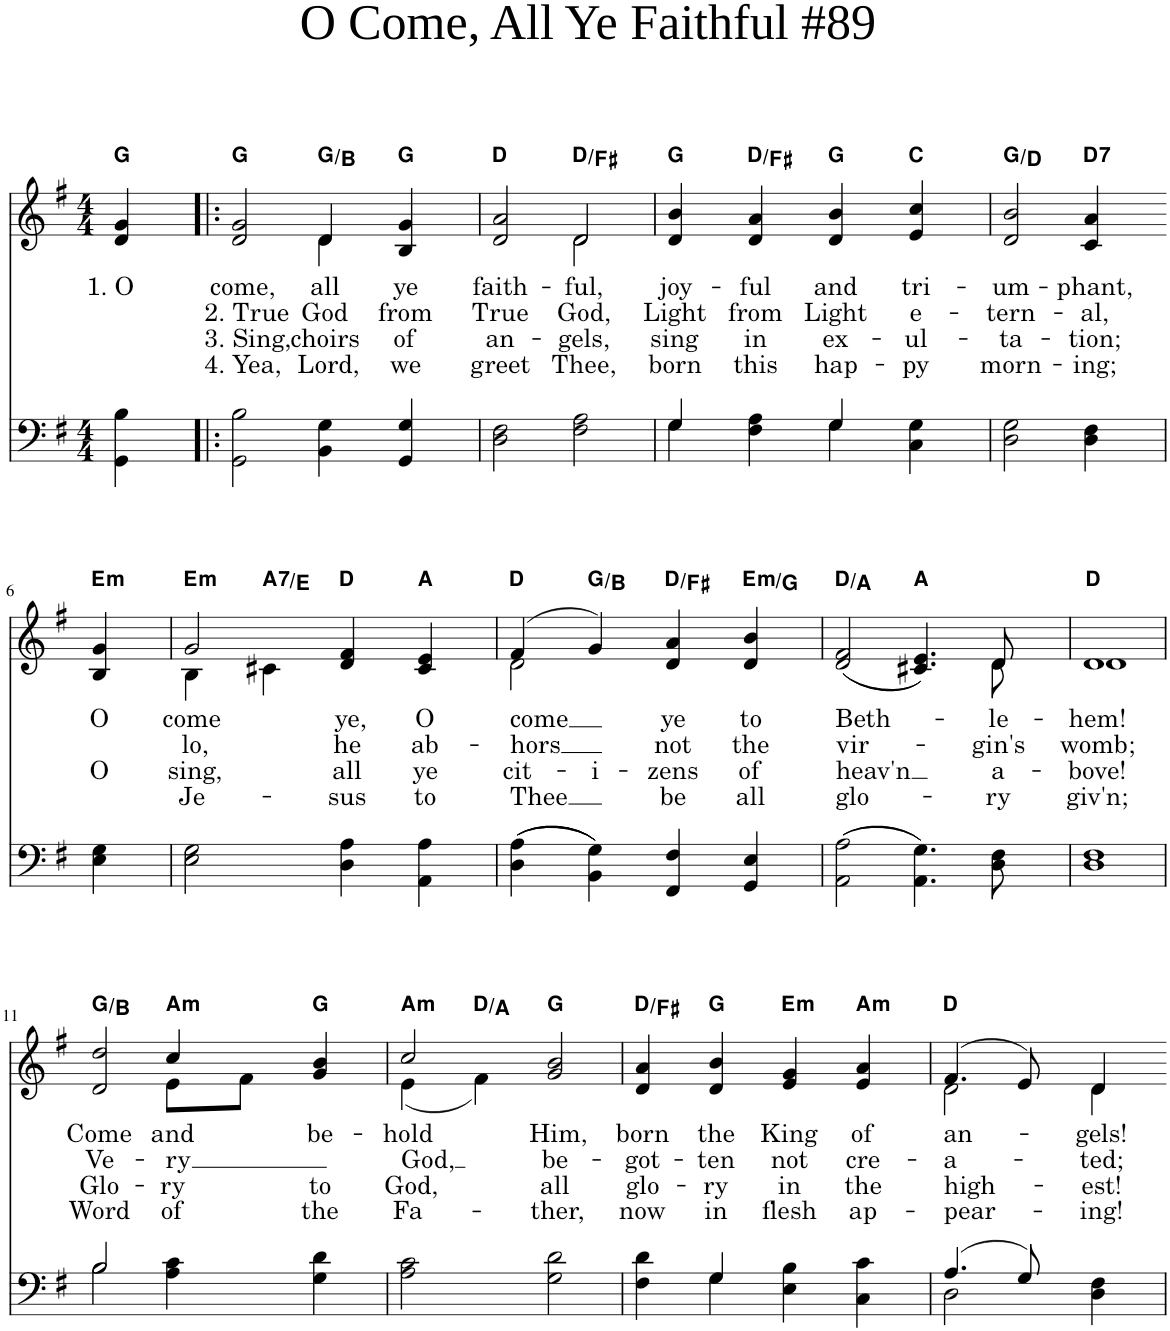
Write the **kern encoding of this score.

**kern	**kern	**text	**text	**text	**text	**harte
*part2	*part1	*part1	*part1	*part1	*part1	*part1
*staff2	*staff1	*staff1	*staff1	*staff1	*staff1	*
*clefF4	*clefG2	*	*	*	*	*
*k[f#]	*k[f#]	*	*	*	*	*
*G:	*G:	*	*	*	*	*
*M4/4	*M4/4	*	*	*	*	*
=1	=1	=1	=1	=1	=1	=1
!	!	!LO:LY:b	!	!	!	!
4GG\ 4B\	4d/ 4g/	1. O	.	.	.	G:maj
=2!|:	=2!|:	=2!|:	=2!|:	=2!|:	=2!|:	=2!|:
!	!	!LO:LY:b	!LO:LY:b	!LO:LY:b	!LO:LY:b	!
*	*^	*	*	*	*	*
2GG\ 2B\	2d/ 2g/	2ryy	come,	2. True	3. Sing,	4. Yea,	G:maj
!	!	!	!LO:LY:b	!LO:LY:b	!LO:LY:b	!LO:LY:b	!
4BB\ 4G\	4d/	4d\	all	God	choirs	Lord,	G:maj/3
!	!	!	!LO:LY:b	!LO:LY:b	!LO:LY:b	!LO:LY:b	!
4GG/ 4G/	4B/ 4g/	4ryy	ye	from	of	we	G:maj
=3	=3	=3	=3	=3	=3	=3	=3
!	!	!	!LO:LY:b	!LO:LY:b	!LO:LY:b	!LO:LY:b	!
2D\ 2F#\	2d/ 2a/	2ryy	faith-	True	an-	greet	D:maj
!	!	!	!LO:LY:b	!LO:LY:b	!LO:LY:b	!LO:LY:b	!
2F#\ 2A\	2d/	2d\	-ful,	God,	-gels,	Thee,	D:maj/3
=4	=4	=4	=4	=4	=4	=4	=4
*^	*	*	*	*	*	*	*
!	!	!	!	!LO:LY:b	!LO:LY:b	!LO:LY:b	!LO:LY:b	!
*	*	*v	*v	*	*	*	*	*
4G/	4G\	4d/ 4b/	joy-	Light	sing	born	G:maj
!	!	!	!LO:LY:b	!LO:LY:b	!LO:LY:b	!LO:LY:b	!
4F#\ 4A\	4ryy	4d/ 4a/	-ful	from	in	this	D:maj/3
!	!	!	!LO:LY:b	!LO:LY:b	!LO:LY:b	!LO:LY:b	!
4G/	4G\	4d/ 4b/	and	Light	ex-	hap-	G:maj
!	!	!	!LO:LY:b	!LO:LY:b	!LO:LY:b	!LO:LY:b	!
4C\ 4G\	4ryy	4e/ 4cc/	tri-	e-	-ul-	-py	C:maj
=5	=5	=5	=5	=5	=5	=5	=5
!	!	!	!LO:LY:b	!LO:LY:b	!LO:LY:b	!LO:LY:b	!
*v	*v	*	*	*	*	*	*
2D\ 2G\	2d/ 2b/	-um-	-tern-	-ta-	morn-	G:maj/5
!	!	!LO:LY:b	!LO:LY:b	!LO:LY:b	!LO:LY:b	!LO:H:kt=7
4D\ 4F#\	4c/ 4a/	-phant,	-al,	-tion;	-ing;	D:7
!!LO:LB:g=z
=6-	=6-	=6-	=6-	=6-	=6-	=6-
!	!	!LO:LY:b	!	!LO:LY:b	!	!LO:H:kt=m
4E\ 4G\	4B/ 4g/	O	.	O	.	E:min
=7	=7	=7	=7	=7	=7	=7
!	!	!LO:LY:b	!LO:LY:b	!LO:LY:b	!LO:LY:b	!LO:H:kt=m
*	*^	*	*	*	*	*
2E\ 2G\	2g/	4B\	come	lo,	sing,	Je-	E:min
!	!	!	!	!	!	!	!LO:H:kt=7
.	.	4c#X\	.	.	.	.	A:7/5
!	!	!	!LO:LY:b	!LO:LY:b	!LO:LY:b	!LO:LY:b	!
4D\ 4A\	4d/ 4f#/	2ryy	ye,	he	all	-sus	D:maj
!	!	!	!LO:LY:b	!LO:LY:b	!LO:LY:b	!LO:LY:b	!
4AA\ 4A\	4c#/ 4e/	.	O	ab-	ye	to	A:maj
=8	=8	=8	=8	=8	=8	=8	=8
!	!	!	!LO:LY:b	!LO:LY:b	!LO:LY:b	!LO:LY:b	!
(((4D\ 4A\	(4f#/	2d\	come	-hors	cit-	Thee	D:maj
!	!	!	!	!	!LO:LY:b	!	!
4BB\ 4G\)))	4g/)	.	.	.	-i-	.	G:maj/3
!	!	!	!LO:LY:b	!LO:LY:b	!LO:LY:b	!LO:LY:b	!
4FF#/ 4F#/	4d/ 4a/	2ryy	ye	not	-zens	be	D:maj/3
!	!	!	!LO:LY:b	!LO:LY:b	!LO:LY:b	!LO:LY:b	!LO:H:kt=m
4GG/ 4E/	4d/ 4b/	.	to	the	of	all	E:min/b3
=9	=9	=9	=9	=9	=9	=9	=9
!	!	!	!LO:LY:b	!LO:LY:b	!LO:LY:b	!LO:LY:b	!
((2AA\ 2A\	((2d/ 2f#/	2..ryy	Beth-	vir-	heav'n	glo-	D:maj/5
4.AA\ 4.G\))	4.c#X/ 4.e/))	.	.	.	.	.	A:maj
!	!	!	!LO:LY:b	!LO:LY:b	!LO:LY:b	!LO:LY:b	!
8D\ 8F#\	8d/	8d\	-le-	-gin's	a-	-ry	.
=10	=10	=10	=10	=10	=10	=10	=10
!	!	!	!LO:LY:b	!LO:LY:b	!LO:LY:b	!LO:LY:b	!
1D 1F#	1d	1d	-hem!	womb;	-bove!	giv'n;	D:maj
!!LO:LB:g=z	!!
=11	=11	=11	=11	=11	=11	=11	=11
*^	*	*	*	*	*	*	*
!	!	!	!	!LO:LY:b	!LO:LY:b	!LO:LY:b	!LO:LY:b	!
2B/	2B\	2d/ 2dd/	2ryy	Come	Ve-	Glo-	Word	G:maj/3
!	!	!	!	!LO:LY:b	!LO:LY:b	!LO:LY:b	!LO:LY:b	!LO:H:kt=m
2ryy	4A\ 4c\	4cc/	8e\L	and	-ry	-ry	of	A:min
.	.	.	8f#\J	.	.	.	.	.
!	!	!	!	!LO:LY:b	!	!LO:LY:b	!LO:LY:b	!
.	4G\ 4d\	4g/ 4b/	4ryy	be-	.	to	the	G:maj
=12	=12	=12	=12	=12	=12	=12	=12	=12
!	!	!	!	!LO:LY:b	!LO:LY:b	!LO:LY:b	!LO:LY:b	!LO:H:kt=m
*v	*v	*	*	*	*	*	*	*
2A\ 2c\	2cc/	(4e\	-hold	God,	God,	Fa-	A:min
.	.	4f#\)	.	.	.	.	D:maj/5
!	!	!	!LO:LY:b	!LO:LY:b	!LO:LY:b	!LO:LY:b	!
2G\ 2d\	2g/ 2b/	2ryy	Him,	be-	all	-ther,	G:maj
=13	=13	=13	=13	=13	=13	=13	=13
*^	*	*	*	*	*	*	*
!	!	!	!	!LO:LY:b	!LO:LY:b	!LO:LY:b	!LO:LY:b	!
*	*	*v	*v	*	*	*	*	*
4ryy	4F#\ 4d\	4d/ 4a/	born	-got-	glo-	now	D:maj/3
!	!	!	!LO:LY:b	!LO:LY:b	!LO:LY:b	!LO:LY:b	!
4G/	4G\	4d/ 4b/	the	-ten	-ry	in	G:maj
!	!	!	!LO:LY:b	!LO:LY:b	!LO:LY:b	!LO:LY:b	!LO:H:kt=m
2ryy	4E\ 4B\	4e/ 4g/	King	not	in	flesh	E:min
!	!	!	!LO:LY:b	!LO:LY:b	!LO:LY:b	!LO:LY:b	!LO:H:kt=m
.	4C\ 4c\	4e/ 4a/	of	cre-	the	ap-	A:min
=14	=14	=14	=14	=14	=14	=14	=14
!	!	!	!LO:LY:b	!LO:LY:b	!LO:LY:b	!LO:LY:b	!
*	*	*^	*	*	*	*	*
(4.A/	2D\	(4.f#/	2d\	an-	-a-	-high-	-pear-	D:maj
8G/)	.	8e/)	.	.	.	.	.	.
!	!	!	!	!LO:LY:b	!LO:LY:b	!LO:LY:b	!LO:LY:b	!
4ryy	4D\ 4F#\	4d/	4d\	-gels!	-ted;	-est!	-ing!	.
*v	*v	*	*	*	*	*	*	*
*	*v	*v	*	*	*	*	*
=-	=-	=-	=-	=-	=-	=-
*-	*-	*-	*-	*-	*-	*-
